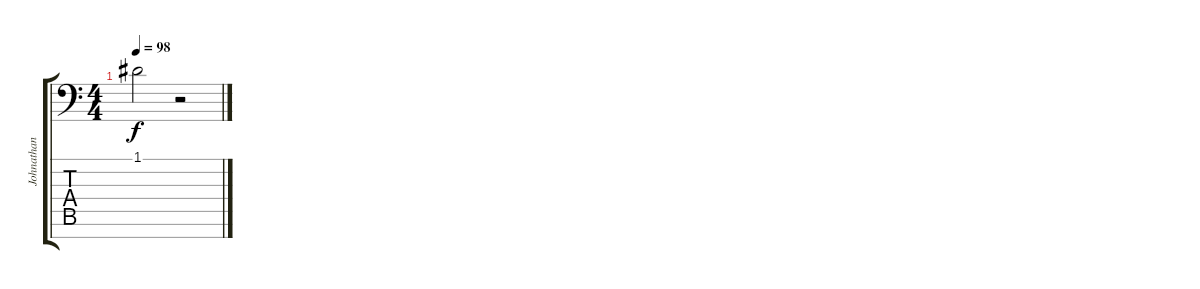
\track ("Johnathan Davis - Vocals" "Johnathan ") {instrument electricpiano2}
\staff {score tabs}
\tuning (D4 A3 F3 C3 G2 D2 A1) {hide}
\ts (4 4)
\tempo 98
\clef f4
\ks c
1.1{t}.2{dy f} r.2
